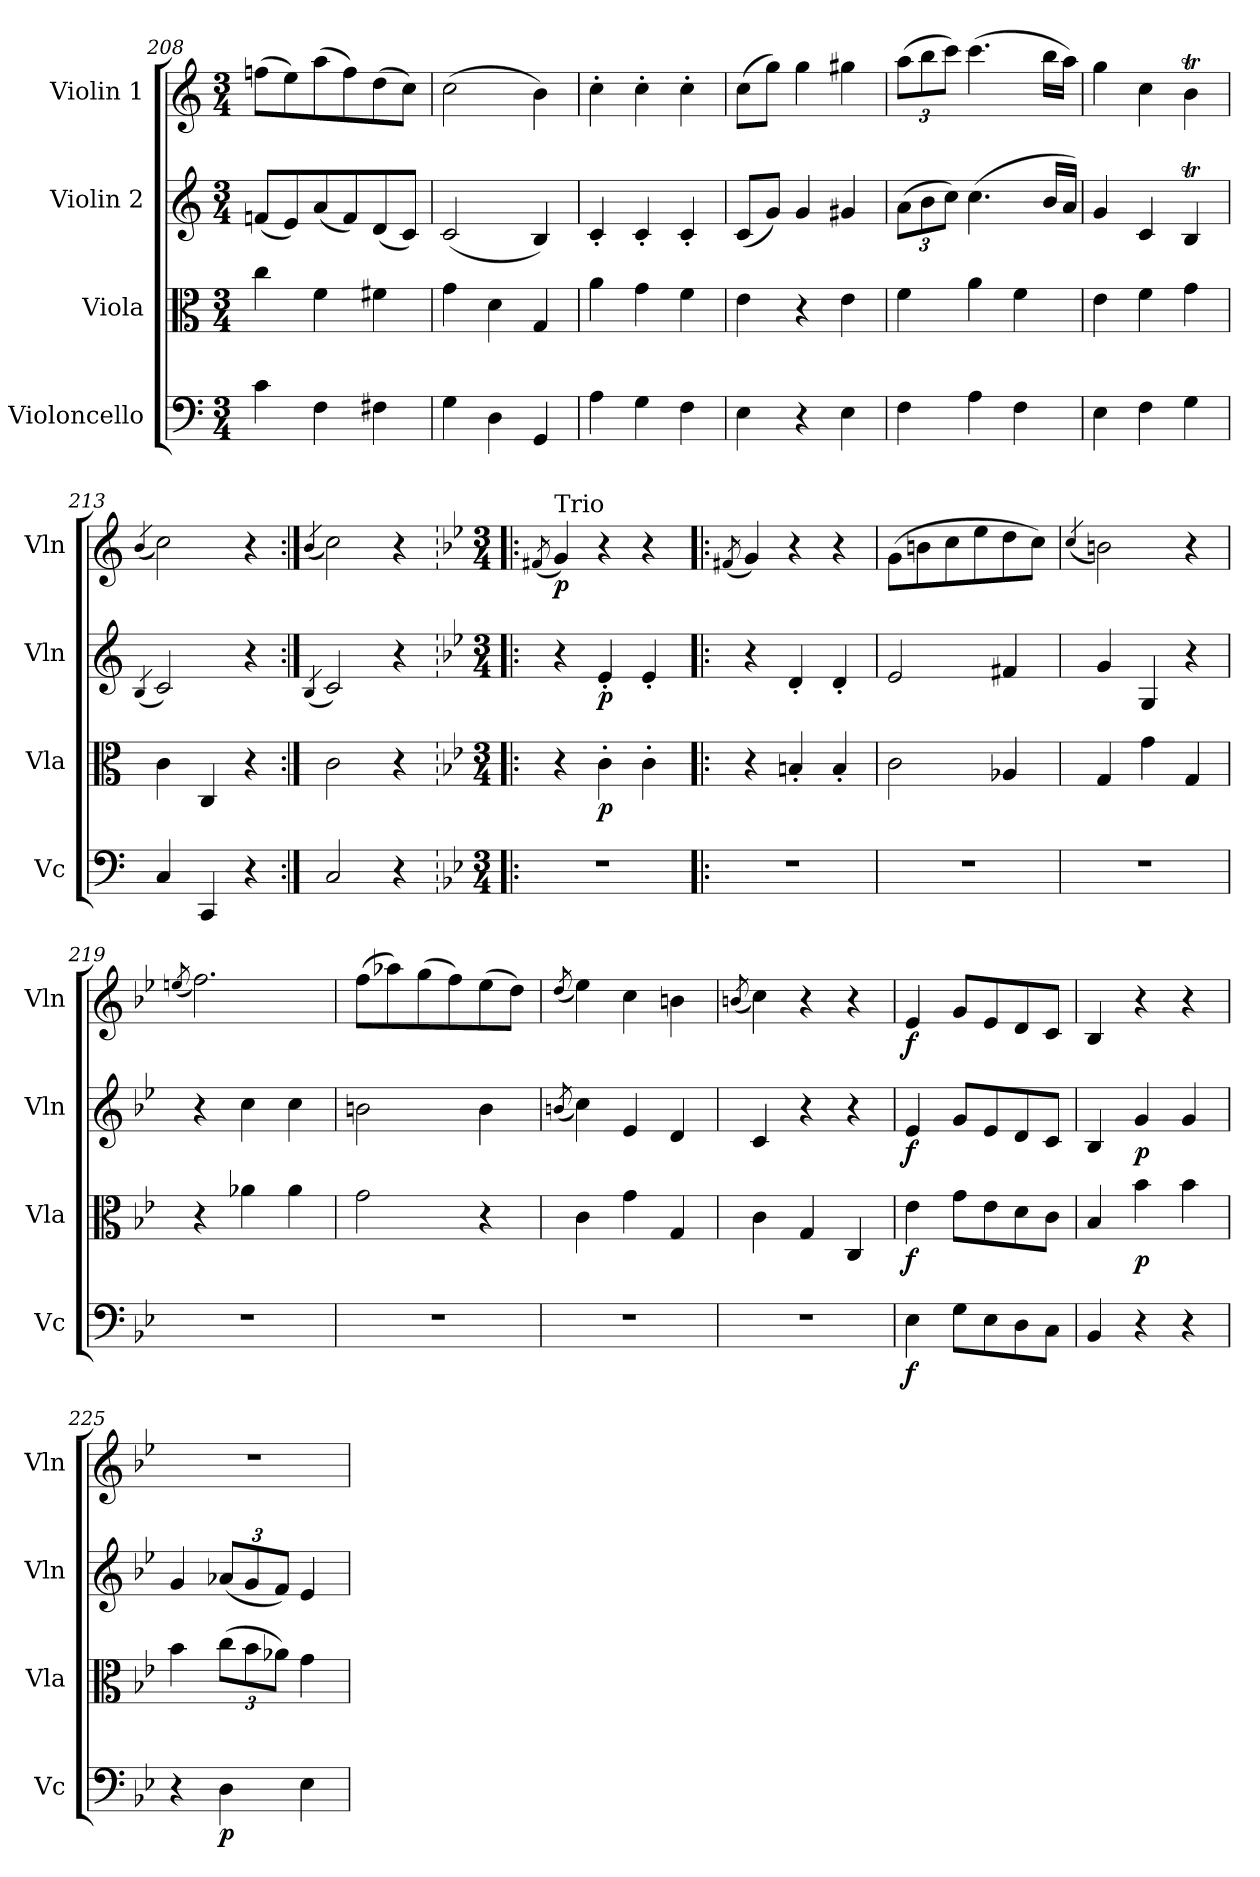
**kern	**dynam	**kern	**dynam	**kern	**dynam	**kern	**dynam
*part4	*part4	*part3	*part3	*part2	*part2	*part1	*part1
*staff4	*staff4	*staff3	*staff3	*staff2	*staff2	*staff1	*staff1
*I"Violoncello	*	*I"Viola	*	*I"Violin 2	*	*I"Violin 1	*
*I'Vc	*	*I'Vla	*	*I'Vln	*	*I'Vln	*
*clefF4	*	*clefC3	*	*clefG2	*	*clefG2	*
*k[]	*	*k[]	*	*k[]	*	*k[]	*
*M3/4	*	*M3/4	*	*M3/4	*	*M3/4	*
=208	=208	=208	=208	=208	=208	=208	=208
4c\	.	4cc\	.	(<8fn/L	.	(>8ffn\L	.
.	.	.	.	8e/)	.	8ee\)	.
4F\	.	4f\	.	(<8a/	.	(>8aa\	.
.	.	.	.	8f/)	.	8ff\)	.
4F#X\	.	4f#X\	.	(<8d/	.	(>8dd\	.
.	.	.	.	8c/J)	.	8cc\J)	.
=209	=209	=209	=209	=209	=209	=209	=209
4G\	.	4g\	.	(<2c/	.	(>2cc\	.
4D\	.	4d\	.	.	.	.	.
4GG/	.	4G/	.	4B/)	.	4b\)	.
!!LO:LB:g=z
=210	=210	=210	=210	=210	=210	=210	=210
4A\	.	4a\	.	4c'/	.	4cc'\	.
4G\	.	4g\	.	4c'/	.	4cc'\	.
4F\	.	4f\	.	4c'/	.	4cc'\	.
=211	=211	=211	=211	=211	=211	=211	=211
4E\	.	4e\	.	(<8c/L	.	(>8cc\L	.
.	.	.	.	8g/J)	.	8gg\J)	.
4r	.	4r	.	4g/	.	4gg\	.
4E\	.	4e\	.	4g#X/	.	4gg#X\	.
=212	=212	=212	=212	=212	=212	=212	=212
*	*	*	*	*Xbrackettup	*	*Xbrackettup	*
4F\	.	4f\	.	(>12a\L	.	(>12aa\L	.
.	.	.	.	12b\	.	12bb\	.
.	.	.	.	12cc\J)	.	12ccc\J)	.
4A\	.	4a\	.	(>4.cc\	.	(>4.ccc\	.
4F\	.	4f\	.	.	.	.	.
.	.	.	.	16b/LL	.	16bb\LL	.
.	.	.	.	16a/JJ)	.	16aa\JJ)	.
=213	=213	=213	=213	=213	=213	=213	=213
4E\	.	4e\	.	4g/	.	4gg\	.
4F\	.	4f\	.	4c/	.	4cc\	.
4G\	.	4g\	.	4Bt/	.	4bt\	.
=213X2	=213X2	=213X2	=213X2	=213X2	=213X2	=213X2	=213X2
.	.	.	.	(<4qB/	.	(<4qb/	.
4C/	.	4c\	.	2c/)	.	2cc\)	.
4CC/	.	4C/	.	.	.	.	.
4r	.	4r	.	4r	.	4r	.
=214:|!	=214:|!	=214:|!	=214:|!	=214:|!	=214:|!	=214:|!	=214:|!
.	.	.	.	(<4qB/	.	(<4qb/	.
2C/	.	2c\	.	2c/)	.	2cc\)	.
4r	.	4r	.	4r	.	4r	.
!!LO:LB:g=z
=215|!:	=215|!:	=215|!:	=215|!:	=215|!:	=215|!:	=215|!:	=215|!:
*k[b-e-]	*	*k[b-e-]	*	*k[b-e-]	*	*k[b-e-]	*
*M3/4	*	*M3/4	*	*M3/4	*	*M3/4	*
.	.	.	.	.	.	(<8qf#X/	.
!	!	!	!	!	!	!LO:TX:a:t=Trio	!
!	!	!	!	!	!	!	!LO:DY:b
2.r	.	4r	.	4r	.	4g/)	p
!	!	!	!LO:DY:b	!	!LO:DY:b	!	!
.	.	4c'\	p	4e-'/	p	4r	.
.	.	4c'\	.	4e-'/	.	4r	.
=216	=216	=216	=216	=216	=216	=216	=216
.	.	.	.	.	.	(<8qf#X/	.
2.r	.	4r	.	4r	.	4g/)	.
.	.	4Bn'/	.	4d'/	.	4r	.
.	.	4B'/	.	4d'/	.	4r	.
=217	=217	=217	=217	=217	=217	=217	=217
2.r	.	2c\	.	2e-/	.	(>8g\L	.
.	.	.	.	.	.	8bn\	.
.	.	.	.	.	.	8cc\	.
.	.	.	.	.	.	8ee-\	.
.	.	4A-X/	.	4f#X/	.	8dd\	.
.	.	.	.	.	.	8cc\J)	.
=218	=218	=218	=218	=218	=218	=218	=218
.	.	.	.	.	.	(<4qcc/	.
2.r	.	4G/	.	4g/	.	2bn\)	.
.	.	4g\	.	4G/	.	.	.
.	.	4G/	.	4r	.	4r	.
=219	=219	=219	=219	=219	=219	=219	=219
.	.	.	.	.	.	(<8qeen/	.
2.r	.	4r	.	4r	.	2.ff\)	.
.	.	4a-X\	.	4cc\	.	.	.
.	.	4a-\	.	4cc\	.	.	.
!!LO:LB:g=z
=220	=220	=220	=220	=220	=220	=220	=220
2.r	.	2g\	.	2bn\	.	(>8ff\L	.
.	.	.	.	.	.	8aa-X\)	.
.	.	.	.	.	.	(>8gg\	.
.	.	.	.	.	.	8ff\)	.
.	.	4r	.	4b\	.	(>8ee-\	.
.	.	.	.	.	.	8dd\J)	.
=221	=221	=221	=221	=221	=221	=221	=221
.	.	.	.	(<8qbn/	.	(<8qdd/	.
2.r	.	4c\	.	4cc\)	.	4ee-\)	.
.	.	4g\	.	4e-/	.	4cc\	.
.	.	4G/	.	4d/	.	4bn\	.
=222	=222	=222	=222	=222	=222	=222	=222
.	.	.	.	.	.	(<8qbn/	.
2.r	.	4c\	.	4c/	.	4cc\)	.
.	.	4G/	.	4r	.	4r	.
.	.	4C/	.	4r	.	4r	.
=223	=223	=223	=223	=223	=223	=223	=223
!	!LO:DY:b	!	!LO:DY:b	!	!LO:DY:b	!	!LO:DY:b
4E-\	f	4e-\	f	4e-/	f	4e-/	f
8G\L	.	8g\L	.	8g/L	.	8g/L	.
8E-\	.	8e-\	.	8e-/	.	8e-/	.
8D\	.	8d\	.	8d/	.	8d/	.
8C\J	.	8c\J	.	8c/J	.	8c/J	.
=224	=224	=224	=224	=224	=224	=224	=224
4BB-/	.	4B-/	.	4B-/	.	4B-/	.
!	!	!	!LO:DY:b	!	!LO:DY:b	!	!
4r	.	4b-\	p	4g/	p	4r	.
4r	.	4b-\	.	4g/	.	4r	.
=225	=225	=225	=225	=225	=225	=225	=225
4r	.	4b-\	.	4g/	.	2.r	.
*	*	*Xbrackettup	*	*	*	*	*
!	!LO:DY:b	!	!	!	!	!	!
4D\	p	(>12cc\L	.	(<12a-X/L	.	.	.
.	.	12b-\	.	12g/	.	.	.
.	.	12a-X\J)	.	12f/J)	.	.	.
4E-\	.	4g\	.	4e-/	.	.	.
=	=	=	=	=	=	=	=
*-	*-	*-	*-	*-	*-	*-	*-
